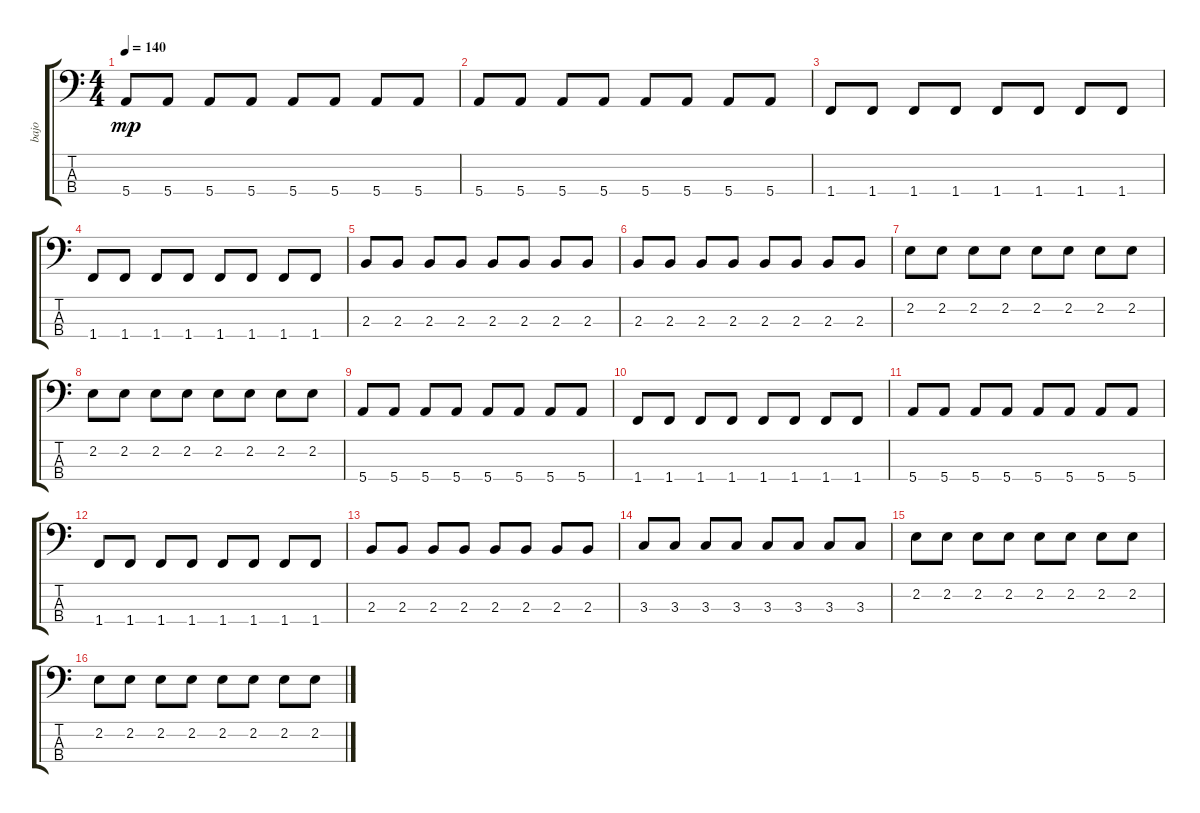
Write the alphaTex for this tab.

\track ("bajo" "bajo") {instrument electricbassfinger}
\staff {score tabs}
\tuning (G2 D2 A1 E1) {hide}
\ts (4 4)
\tempo 140
\clef f4
\ks c
5.4.8{dy mp instrument electricbassfinger} 5.4.8 5.4.8 5.4.8 5.4.8 5.4.8 5.4.8 5.4.8 |
5.4.8 5.4.8 5.4.8 5.4.8 5.4.8 5.4.8 5.4.8 5.4.8 |
1.4.8 1.4.8 1.4.8 1.4.8 1.4.8 1.4.8 1.4.8 1.4.8 |
1.4.8 1.4.8 1.4.8 1.4.8 1.4.8 1.4.8 1.4.8 1.4.8 |
2.3.8 2.3.8 2.3.8 2.3.8 2.3.8 2.3.8 2.3.8 2.3.8 |
2.3.8 2.3.8 2.3.8 2.3.8 2.3.8 2.3.8 2.3.8 2.3.8 |
2.2.8 2.2.8 2.2.8 2.2.8 2.2.8 2.2.8 2.2.8 2.2.8 |
2.2.8 2.2.8 2.2.8 2.2.8 2.2.8 2.2.8 2.2.8 2.2.8 |
5.4.8 5.4.8 5.4.8 5.4.8 5.4.8 5.4.8 5.4.8 5.4.8 |
1.4.8 1.4.8 1.4.8 1.4.8 1.4.8 1.4.8 1.4.8 1.4.8 |
5.4.8 5.4.8 5.4.8 5.4.8 5.4.8 5.4.8 5.4.8 5.4.8 |
1.4.8 1.4.8 1.4.8 1.4.8 1.4.8 1.4.8 1.4.8 1.4.8 |
2.3.8 2.3.8 2.3.8 2.3.8 2.3.8 2.3.8 2.3.8 2.3.8 |
3.3.8 3.3.8 3.3.8 3.3.8 3.3.8 3.3.8 3.3.8 3.3.8 |
2.2.8 2.2.8 2.2.8 2.2.8 2.2.8 2.2.8 2.2.8 2.2.8 |
2.2.8 2.2.8 2.2.8 2.2.8 2.2.8 2.2.8 2.2.8 2.2.8
